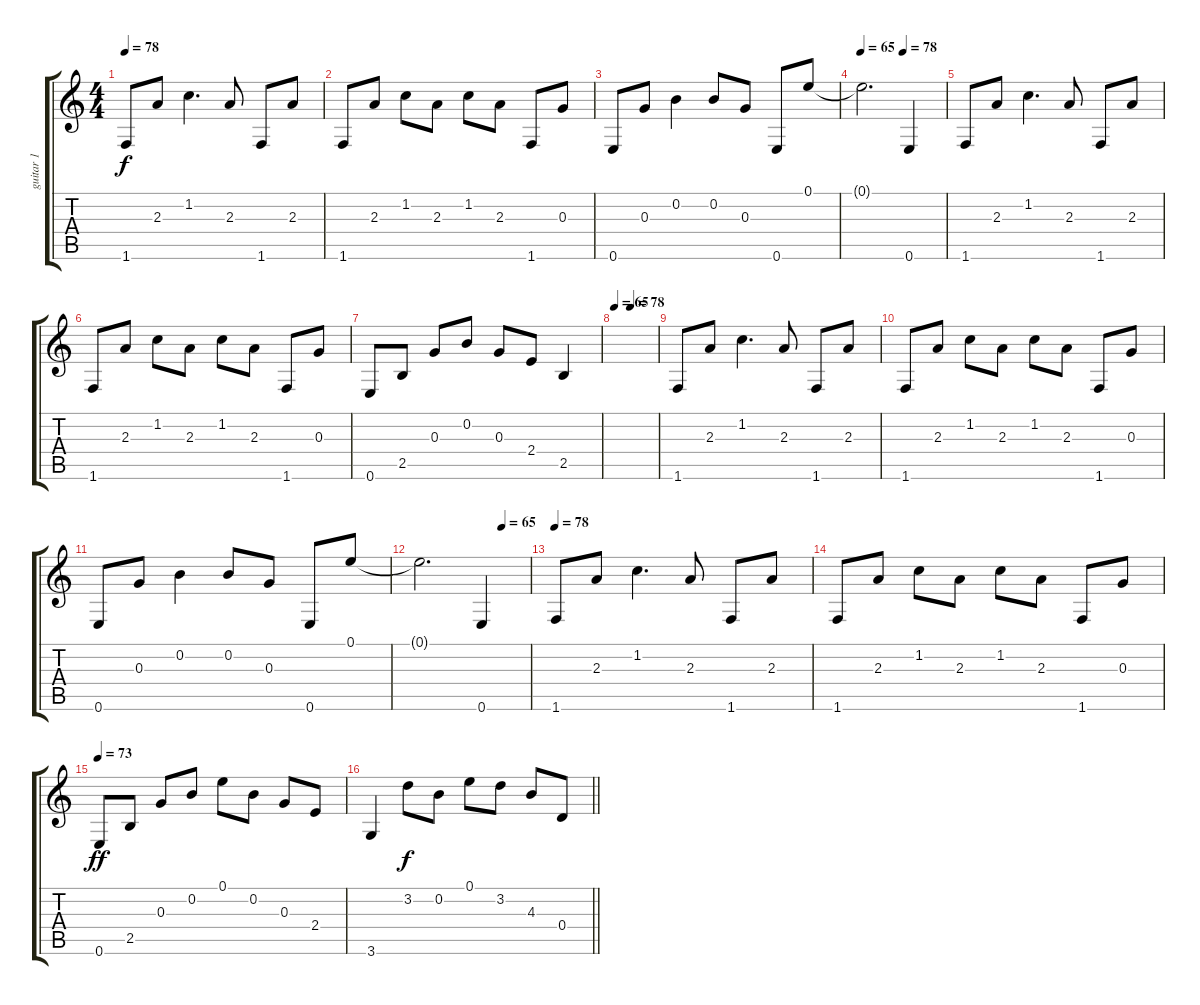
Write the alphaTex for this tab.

\track ("guitar 1" "guitar 1") {instrument acousticguitarnylon}
\staff {score tabs}
\tuning (E4 B3 G3 D3 A2 E2) {hide}
\ts (4 4)
\tempo 78
\clef g2
\ks c
1.6.8{dy f} 2.3.8 1.2.4{d} 2.3.8 1.6.8 2.3.8 |
1.6.8 2.3.8 1.2.8 2.3.8 1.2.8 2.3.8 1.6.8 0.3.8 |
0.6.8 0.3.8 0.2.4 0.2.8 0.3.8 0.6.8 0.1.8 |
\tempo 65
\tempo (78 0.5)
0.1{t}.2{d} 0.6.4 |
1.6.8 2.3.8 1.2.4{d} 2.3.8 1.6.8 2.3.8 |
1.6.8 2.3.8 1.2.8 2.3.8 1.2.8 2.3.8 1.6.8 0.3.8 |
0.6.8 2.5.8 0.3.8 0.2.8 0.3.8 2.4.8 2.5.4 |
\tempo 65
\tempo (78 0.375)
|
1.6.8 2.3.8 1.2.4{d} 2.3.8 1.6.8 2.3.8 |
1.6.8 2.3.8 1.2.8 2.3.8 1.2.8 2.3.8 1.6.8 0.3.8 |
0.6.8 0.3.8 0.2.4 0.2.8 0.3.8 0.6.8 0.1.8 |
\tempo (65 0.75)
0.1{t}.2{d} 0.6.4 |
\tempo 78
1.6.8 2.3.8 1.2.4{d} 2.3.8 1.6.8 2.3.8 |
1.6.8 2.3.8 1.2.8 2.3.8 1.2.8 2.3.8 1.6.8 0.3.8 |
\tempo 73
0.6.8{dy ff} 2.5.8 0.3.8 0.2.8 0.1.8 0.2.8 0.3.8 2.4.8 |
\barLineRight lightlight
3.6.4 3.2.8{dy f} 0.2.8 0.1.8 3.2.8 4.3.8 0.4.8
